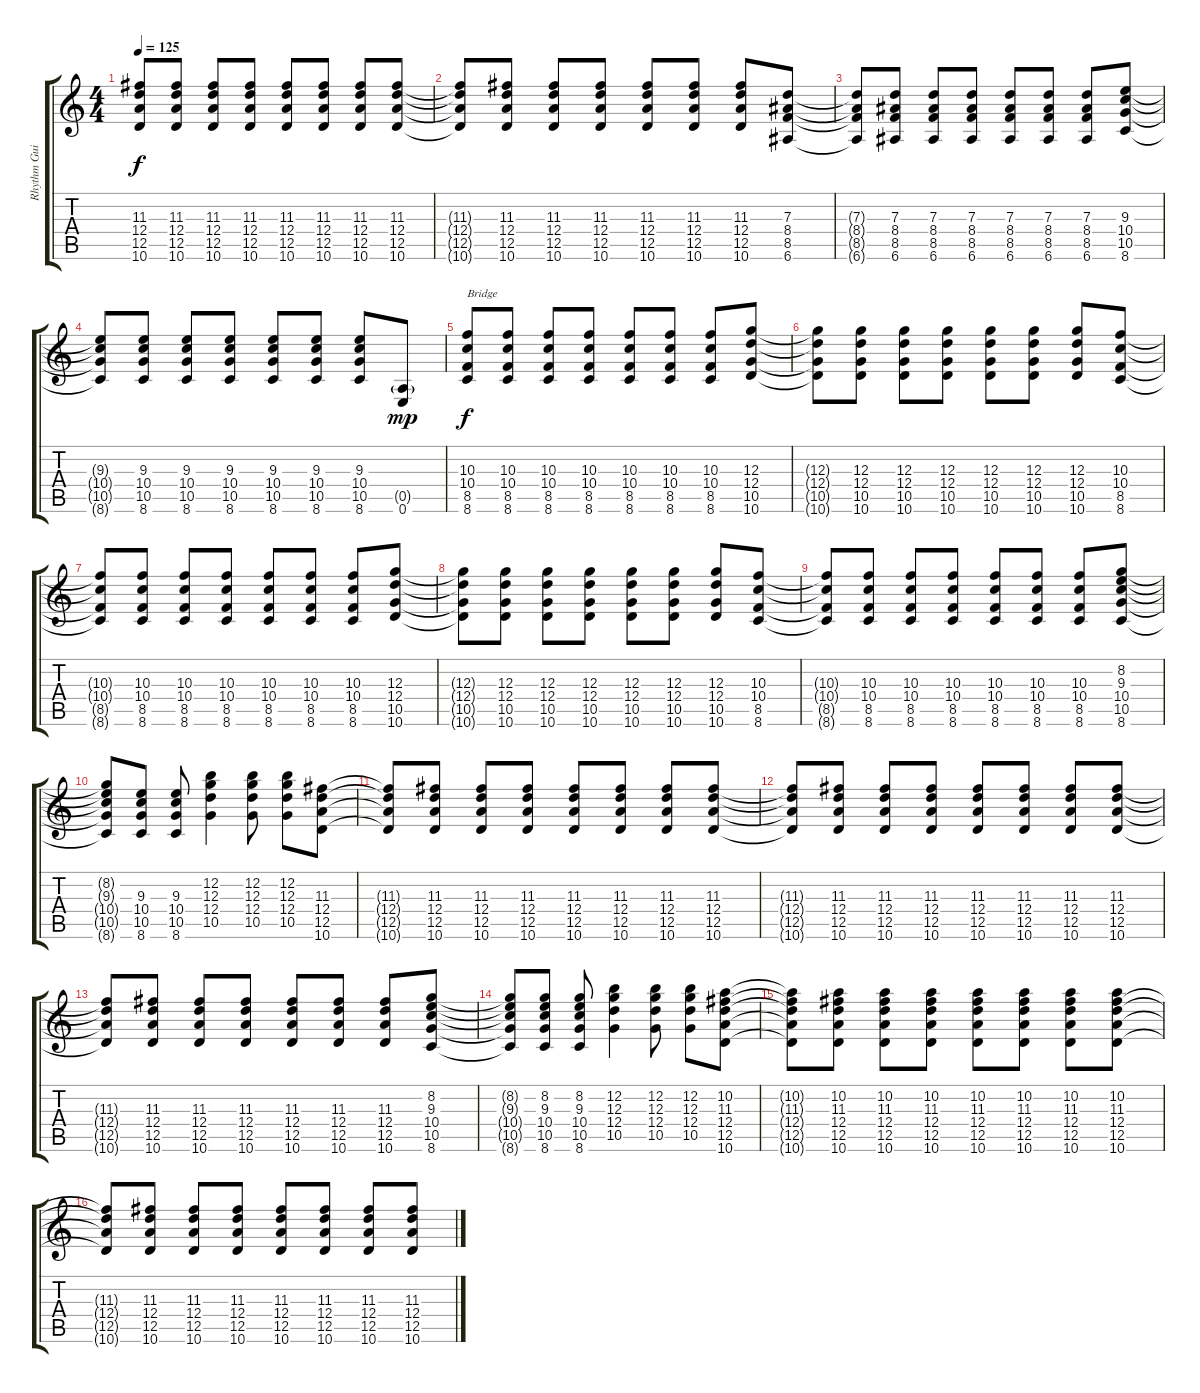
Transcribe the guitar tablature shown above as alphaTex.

\track ("Rhythm Guitar" "Rhythm Gui") {instrument distortionguitar}
\staff {score tabs}
\tuning (E4 B3 G3 D3 A2 E2) {hide}
\ts (4 4)
\tempo 125
\clef g2
\ks c
(11.3{t} 12.4{t} 12.5{t} 10.6{t}).8{dy f} (11.3 12.4 12.5 10.6).8 (11.3 12.4 12.5 10.6).8 (11.3 12.4 12.5 10.6).8 (11.3 12.4 12.5 10.6).8 (11.3 12.4 12.5 10.6).8 (11.3 12.4 12.5 10.6).8 (11.3 12.4 12.5 10.6).8 |
(11.3{t} 12.4{t} 12.5{t} 10.6{t}).8 (11.3 12.4 12.5 10.6).8 (11.3 12.4 12.5 10.6).8 (11.3 12.4 12.5 10.6).8 (11.3 12.4 12.5 10.6).8 (11.3 12.4 12.5 10.6).8 (11.3 12.4 12.5 10.6).8 (7.3 8.4 8.5 6.6).8 |
(7.3{t} 8.4{t} 8.5{t} 6.6{t}).8 (7.3 8.4 8.5 6.6).8 (7.3 8.4 8.5 6.6).8 (7.3 8.4 8.5 6.6).8 (7.3 8.4 8.5 6.6).8 (7.3 8.4 8.5 6.6).8 (7.3 8.4 8.5 6.6).8 (9.3 10.4 10.5 8.6).8 |
(9.3{t} 10.4{t} 10.5{t} 8.6{t}).8 (9.3 10.4 10.5 8.6).8 (9.3 10.4 10.5 8.6).8 (9.3 10.4 10.5 8.6).8 (9.3 10.4 10.5 8.6).8 (9.3 10.4 10.5 8.6).8 (9.3 10.4 10.5 8.6).8 (0.5{g} 0.6).8{dy mp} |
(10.3 10.4 8.5 8.6).8{txt "Bridge" dy f} (10.3 10.4 8.5 8.6).8 (10.3 10.4 8.5 8.6).8 (10.3 10.4 8.5 8.6).8 (10.3 10.4 8.5 8.6).8 (10.3 10.4 8.5 8.6).8 (10.3 10.4 8.5 8.6).8 (12.3 12.4 10.5 10.6).8 |
(12.3{t} 12.4{t} 10.5{t} 10.6{t}).8 (12.3 12.4 10.5 10.6).8 (12.3 12.4 10.5 10.6).8 (12.3 12.4 10.5 10.6).8 (12.3 12.4 10.5 10.6).8 (12.3 12.4 10.5 10.6).8 (12.3 12.4 10.5 10.6).8 (10.3 10.4 8.5 8.6).8 |
(10.3{t} 10.4{t} 8.5{t} 8.6{t}).8 (10.3 10.4 8.5 8.6).8 (10.3 10.4 8.5 8.6).8 (10.3 10.4 8.5 8.6).8 (10.3 10.4 8.5 8.6).8 (10.3 10.4 8.5 8.6).8 (10.3 10.4 8.5 8.6).8 (12.3 12.4 10.5 10.6).8 |
(12.3{t} 12.4{t} 10.5{t} 10.6{t}).8 (12.3 12.4 10.5 10.6).8 (12.3 12.4 10.5 10.6).8 (12.3 12.4 10.5 10.6).8 (12.3 12.4 10.5 10.6).8 (12.3 12.4 10.5 10.6).8 (12.3 12.4 10.5 10.6).8 (10.3 10.4 8.5 8.6).8 |
(10.3{t} 10.4{t} 8.5{t} 8.6{t}).8 (10.3 10.4 8.5 8.6).8 (10.3 10.4 8.5 8.6).8 (10.3 10.4 8.5 8.6).8 (10.3 10.4 8.5 8.6).8 (10.3 10.4 8.5 8.6).8 (10.3 10.4 8.5 8.6).8 (8.2 9.3 10.4 10.5 8.6).8 |
(8.2{t} 9.3{t} 10.4{t} 10.5{t} 8.6{t}).8 (9.3 10.4 10.5 8.6).8 (9.3 10.4 10.5 8.6).8 (12.2 12.3 12.4 10.5).4 (12.2 12.3 12.4 10.5).8 (12.2 12.3 12.4 10.5).8 (11.3 12.4 12.5 10.6).8 |
(11.3{t} 12.4{t} 12.5{t} 10.6{t}).8 (11.3 12.4 12.5 10.6).8 (11.3 12.4 12.5 10.6).8 (11.3 12.4 12.5 10.6).8 (11.3 12.4 12.5 10.6).8 (11.3 12.4 12.5 10.6).8 (11.3 12.4 12.5 10.6).8 (11.3 12.4 12.5 10.6).8 |
(11.3{t} 12.4{t} 12.5{t} 10.6{t}).8 (11.3 12.4 12.5 10.6).8 (11.3 12.4 12.5 10.6).8 (11.3 12.4 12.5 10.6).8 (11.3 12.4 12.5 10.6).8 (11.3 12.4 12.5 10.6).8 (11.3 12.4 12.5 10.6).8 (11.3 12.4 12.5 10.6).8 |
(11.3{t} 12.4{t} 12.5{t} 10.6{t}).8 (11.3 12.4 12.5 10.6).8 (11.3 12.4 12.5 10.6).8 (11.3 12.4 12.5 10.6).8 (11.3 12.4 12.5 10.6).8 (11.3 12.4 12.5 10.6).8 (11.3 12.4 12.5 10.6).8 (8.2 9.3 10.4 10.5 8.6).8 |
(8.2{t} 9.3{t} 10.4{t} 10.5{t} 8.6{t}).8 (8.2 9.3 10.4 10.5 8.6).8 (8.2 9.3 10.4 10.5 8.6).8 (12.2 12.3 12.4 10.5).4 (12.2 12.3 12.4 10.5).8 (12.2 12.3 12.4 10.5).8 (10.2 11.3 12.4 12.5 10.6).8 |
(10.2{t} 11.3{t} 12.4{t} 12.5{t} 10.6{t}).8 (10.2 11.3 12.4 12.5 10.6).8 (10.2 11.3 12.4 12.5 10.6).8 (10.2 11.3 12.4 12.5 10.6).8 (10.2 11.3 12.4 12.5 10.6).8 (10.2 11.3 12.4 12.5 10.6).8 (10.2 11.3 12.4 12.5 10.6).8 (10.2 11.3 12.4 12.5 10.6).8 |
(11.3{t} 12.4{t} 12.5{t} 10.6{t}).8 (11.3 12.4 12.5 10.6).8 (11.3 12.4 12.5 10.6).8 (11.3 12.4 12.5 10.6).8 (11.3 12.4 12.5 10.6).8 (11.3 12.4 12.5 10.6).8 (11.3 12.4 12.5 10.6).8 (11.3 12.4 12.5 10.6).8
